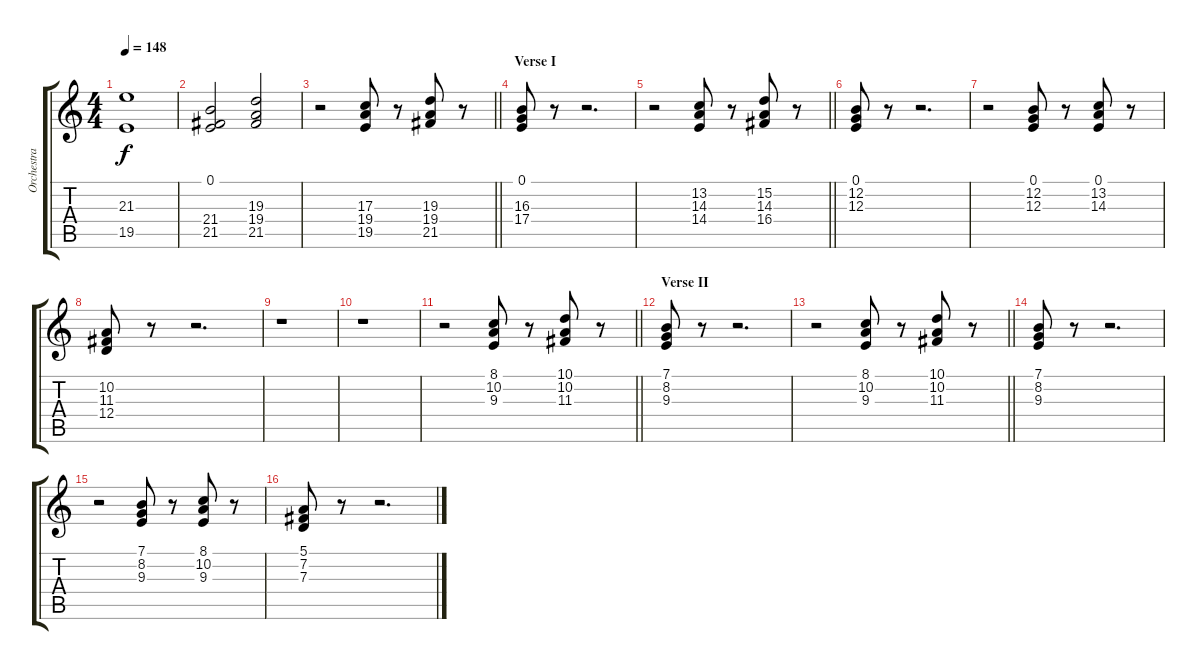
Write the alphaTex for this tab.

\track ("Orchestra I" "Orchestra ") {instrument stringensemble1}
\staff {score tabs}
\tuning (E4 B3 G3 D3 A2 E2) {hide}
\ts (4 4)
\tempo 148
\clef g2
\ks c
(21.3 19.5).1{dy f} |
(0.1 21.4 21.5).2 (19.3 19.4 21.5).2 |
\barLineRight lightlight
r.2 (17.3 19.4 19.5).8 r.8 (19.3 19.4 21.5).8 r.8 |
\section ("" "Verse I")
(0.1 16.3 17.4).8 r.8 r.2{d} |
\barLineRight lightlight
r.2 (13.2 14.3 14.4).8 r.8 (15.2 14.3 16.4).8 r.8 |
(0.1 12.2 12.3).8 r.8 r.2{d} |
r.2 (0.1 12.2 12.3).8 r.8 (0.1 13.2 14.3).8 r.8 |
(10.2 11.3 12.4).8 r.8 r.2{d} |
r.1 |
r.1 |
\barLineRight lightlight
r.2 (8.1 10.2 9.3).8 r.8 (10.1 10.2 11.3).8 r.8 |
\section ("" "Verse II")
(7.1 8.2 9.3).8 r.8 r.2{d} |
\barLineRight lightlight
r.2 (8.1 10.2 9.3).8 r.8 (10.1 10.2 11.3).8 r.8 |
(7.1 8.2 9.3).8 r.8 r.2{d} |
r.2 (7.1 8.2 9.3).8 r.8 (8.1 10.2 9.3).8 r.8 |
(5.1 7.2 7.3).8 r.8 r.2{d}
